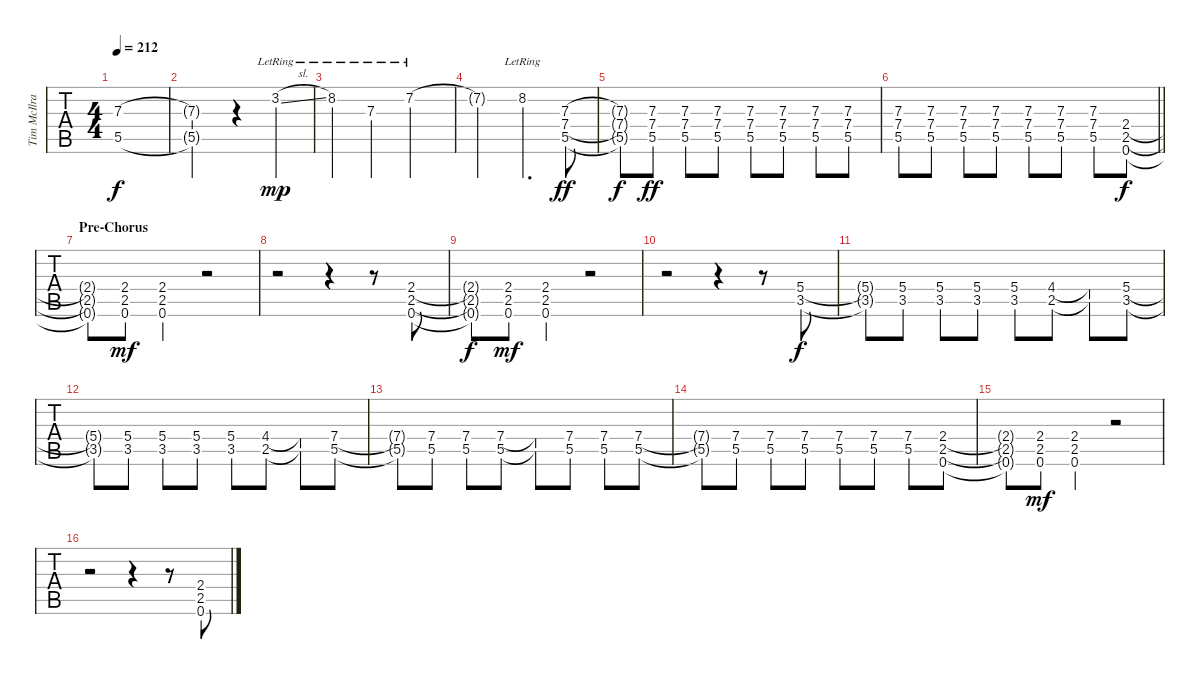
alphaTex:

\track ("Tim McIlrath - Guitar One" "Tim McIlra") {instrument distortionguitar}
\staff {tabs}
\tuning (Eb4 Bb3 Gb3 Db3 Ab2 Eb2) {hide}
\ts (4 4)
\tempo 212
\clef g2
\ks c
(7.3{t} 5.5{t}).1{dy f} |
(7.3{t} 5.5{t}).2 r.4 3.2{sl lr}.4{dy mp} |
8.2{lr}.4 7.3{lr}.4 7.2{lr}.2 |
7.2{t}.2 8.2{lr}.4{d} (7.3 7.4 5.5).8{dy ff} |
(7.3{t} 7.4{t} 5.5{t}).8{dy f} (7.3 7.4 5.5).8{dy ff} (7.3 7.4 5.5).8 (7.3 7.4 5.5).8 (7.3 7.4 5.5).8 (7.3 7.4 5.5).8 (7.3 7.4 5.5).8 (7.3 7.4 5.5).8 |
\barLineRight lightlight
(7.3 7.4 5.5).8 (7.3 7.4 5.5).8 (7.3 7.4 5.5).8 (7.3 7.4 5.5).8 (7.3 7.4 5.5).8 (7.3 7.4 5.5).8 (7.3 7.4 5.5).8 (2.4 2.5 0.6).8{dy f volume 13} |
\section ("" "Pre-Chorus")
(2.4{t} 2.5{t} 0.6{t}).8 (2.4 2.5 0.6).8{dy mf} (2.4 2.5 0.6).4 r.2 |
r.2 r.4 r.8 (2.4 2.5 0.6).8 |
(2.4{t} 2.5{t} 0.6{t}).8{dy f} (2.4 2.5 0.6).8{dy mf} (2.4 2.5 0.6).4 r.2 |
r.2 r.4 r.8 (5.4 3.5).8{dy f} |
(5.4{t} 3.5{t}).8 (5.4 3.5).8 (5.4 3.5).8 (5.4 3.5).8 (5.4 3.5).8 (4.4 2.5).8 (4.4{t} 2.5{t}).8 (5.4 3.5).8 |
(5.4{t} 3.5{t}).8 (5.4 3.5).8 (5.4 3.5).8 (5.4 3.5).8 (5.4 3.5).8 (4.4 2.5).8 (4.4{t} 2.5{t}).8 (7.4 5.5).8 |
(7.4{t} 5.5{t}).8 (7.4 5.5).8 (7.4 5.5).8 (7.4 5.5).8 (7.4{t} 5.5{t}).8 (7.4 5.5).8 (7.4 5.5).8 (7.4 5.5).8 |
(7.4{t} 5.5{t}).8 (7.4 5.5).8 (7.4 5.5).8 (7.4 5.5).8 (7.4 5.5).8 (7.4 5.5).8 (7.4 5.5).8 (2.4 2.5 0.6).8 |
(2.4{t} 2.5{t} 0.6{t}).8 (2.4 2.5 0.6).8{dy mf} (2.4 2.5 0.6).4 r.2 |
r.2 r.4 r.8 (2.4 2.5 0.6).8
